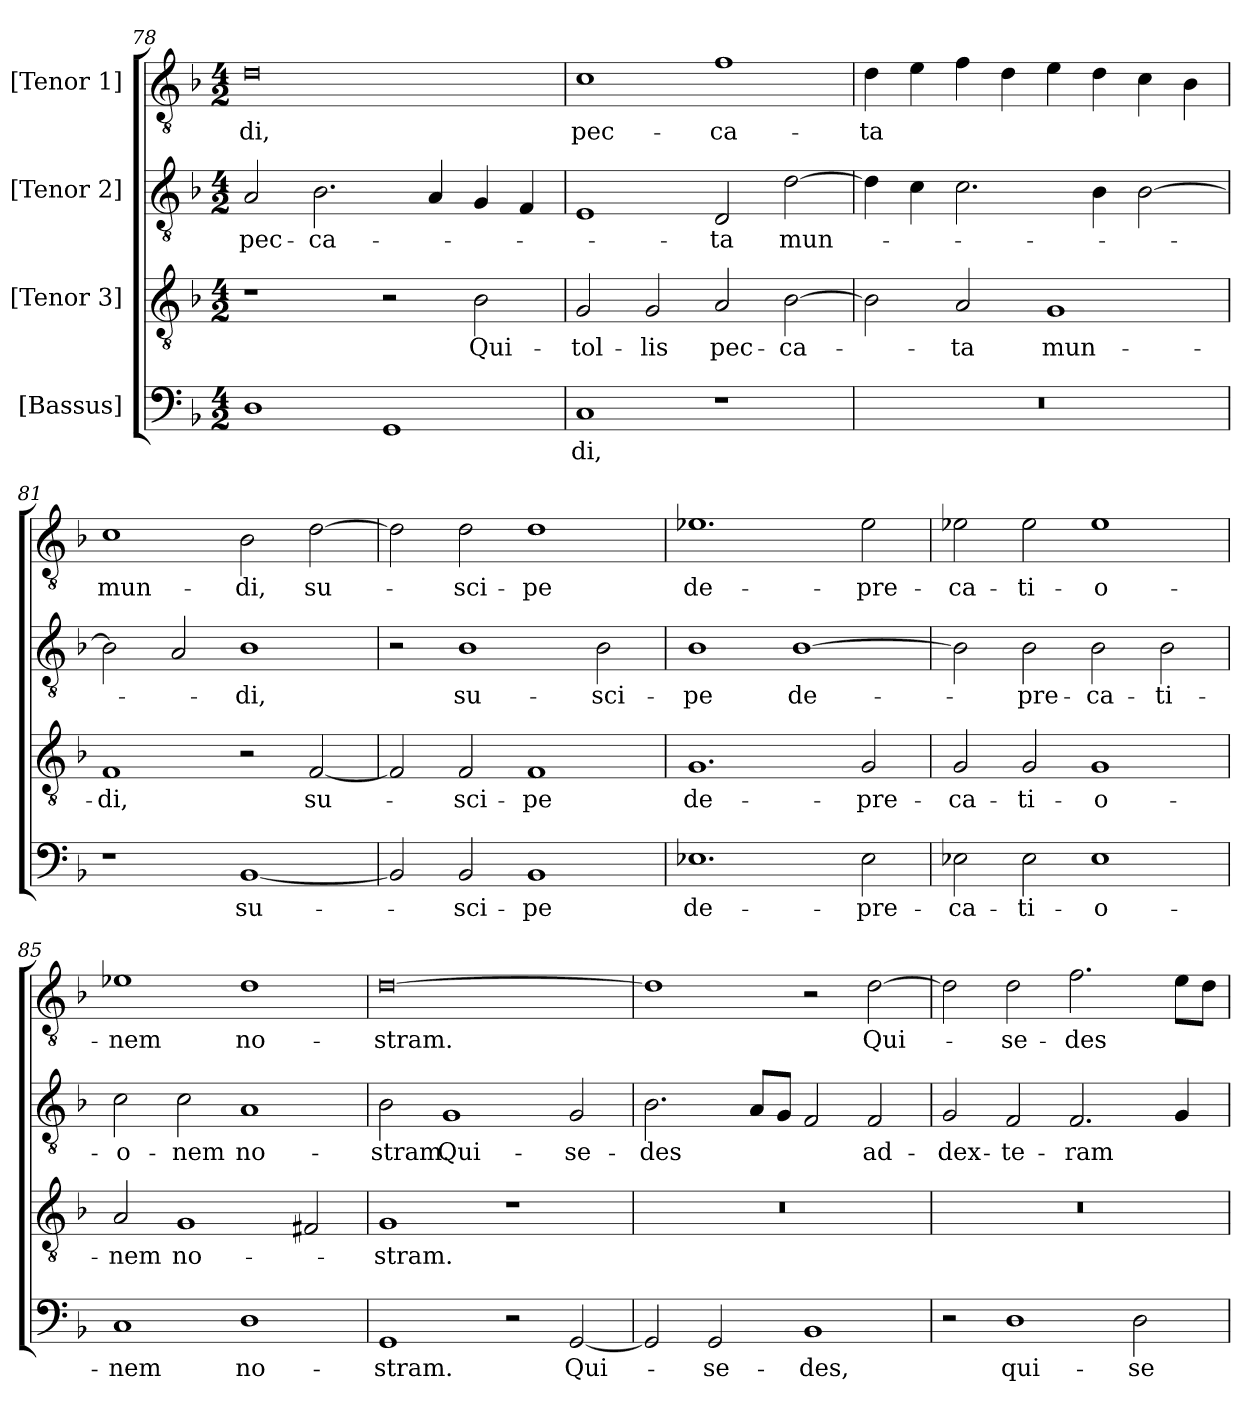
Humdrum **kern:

**kern	**text	**kern	**text	**kern	**text	**kern	**text
*part4	*part4	*part3	*part3	*part2	*part2	*part1	*part1
*staff4	*staff4	*staff3	*staff3	*staff2	*staff2	*staff1	*staff1
*I"[Bassus]	*	*I"[Tenor 3]	*	*I"[Tenor 2]	*	*I"[Tenor 1]	*
*clefF4	*	*clefGv2	*	*clefGv2	*	*clefGv2	*
*k[b-]	*	*k[b-]	*	*k[b-]	*	*k[b-]	*
*M4/2	*	*M4/2	*	*M4/2	*	*M4/2	*
=78	=78	=78	=78	=78	=78	=78	=78
1D\	.	1r	.	2A/	pec-	0d\	-di,
.	.	.	.	2.B-\	-ca-	.	.
1GG/	.	2r	.	.	.	.	.
.	.	.	.	4A/	.	.	.
.	.	2B-\	Qui-	4G/	.	.	.
.	.	.	.	4F/	.	.	.
=79	=79	=79	=79	=79	=79	=79	=79
1C/	-di,	2G/	tol-	1E/	.	1c\	pec-
.	.	2G/	-lis	.	.	.	.
1r	.	2A/	pec-	2D/	-ta	1f\	-ca-
.	.	[2B-\	-ca-	[2d\	mun-	.	.
=80	=80	=80	=80	=80	=80	=80	=80
0r	.	2B-\]	.	4d\]	.	4d\	-ta
.	.	.	.	4c\	.	4e\	.
.	.	2A/	-ta	2.c\	.	4f\	.
.	.	.	.	.	.	4d\	.
.	.	1G/	mun-	.	.	4e\	.
.	.	.	.	4B-\	.	4d\	.
.	.	.	.	[2B-\	.	4c\	.
.	.	.	.	.	.	4B-\	.
=81	=81	=81	=81	=81	=81	=81	=81
1r	.	1F/	-di,	2B-\]	.	1c\	mun-
.	.	.	.	2A/	.	.	.
[1BB-/	su-	2r	.	1B-\	-di,	2B-\	-di,
.	.	[2F/	su-	.	.	[2d\	su-
=82	=82	=82	=82	=82	=82	=82	=82
2BB-/]	.	2F/]	.	2r	.	2d\]	.
2BB-/	-sci-	2F/	-sci-	1B-\	su-	2d\	-sci-
1BB-/	-pe	1F/	-pe	.	.	1d\	-pe
.	.	.	.	2B-\	-sci-	.	.
=83	=83	=83	=83	=83	=83	=83	=83
1.E-X\	de-	1.G/	de-	1B-\	-pe	1.e-X\	de-
.	.	.	.	[1B-\	de-	.	.
2E-\	-pre-	2G/	-pre-	.	.	2e-\	-pre-
=84	=84	=84	=84	=84	=84	=84	=84
2E-X\	-ca-	2G/	-ca-	2B-\]	.	2e-X\	-ca-
2E-\	-ti-	2G/	-ti-	2B-\	-pre-	2e-\	-ti-
1E-\	-o-	1G/	-o-	2B-\	-ca-	1e-\	-o-
.	.	.	.	2B-\	-ti-	.	.
=85	=85	=85	=85	=85	=85	=85	=85
1C/	-nem	2A/	-nem	2c\	-o-	1e-X\	-nem
.	.	1G/	no-	2c\	-nem	.	.
1D\	no-	.	.	1A/	no-	1d\	no-
.	.	2F#X/	.	.	.	.	.
=86	=86	=86	=86	=86	=86	=86	=86
1GG/	-stram.	1G/	-stram.	2B-\	-stram.	[0d\	-stram.
.	.	.	.	1G/	Qui-	.	.
2r	.	1r	.	.	.	.	.
[2GG/	Qui-	.	.	2G/	se-	.	.
=87	=87	=87	=87	=87	=87	=87	=87
2GG/]	.	0r	.	2.B-\	-des	1d\]	.
2GG/	se-	.	.	.	.	.	.
.	.	.	.	8A/L	.	.	.
.	.	.	.	8G/J	.	.	.
1BB-/	-des,	.	.	2F/	.	2r	.
.	.	.	.	2F/	ad-	[2d\	Qui-
=88	=88	=88	=88	=88	=88	=88	=88
2r	.	0r	.	2G/	dex-	2d\]	.
1D\	qui-	.	.	2F/	-te-	2d\	se-
.	.	.	.	2.F/	-ram	2.f\	-des
2D\	se-	.	.	.	.	.	.
.	.	.	.	4G/	.	8e\L	.
.	.	.	.	.	.	8d\J	.
=	=	=	=	=	=	=	=
*-	*-	*-	*-	*-	*-	*-	*-
